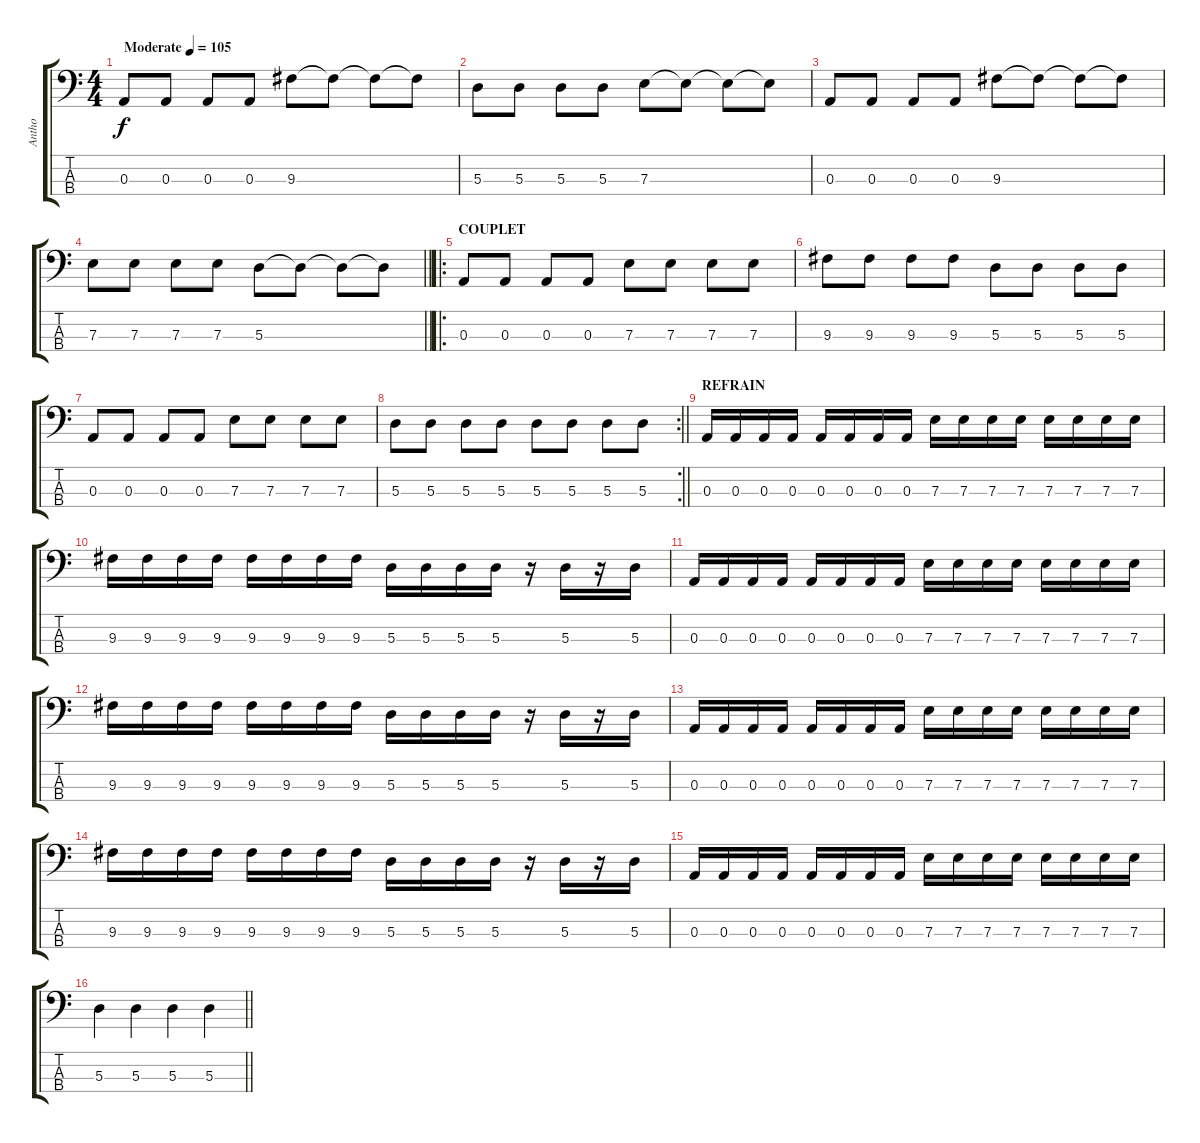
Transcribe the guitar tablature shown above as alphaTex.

\track ("Antho" "Antho") {instrument electricbassfinger}
\staff {score tabs}
\tuning (G2 D2 A1 E1) {hide}
\ts (4 4)
\tempo (105 "Moderate")
\clef f4
\ks c
0.3.8{dy f instrument electricbassfinger} 0.3.8 0.3.8 0.3.8 9.3.8 9.3{t}.8 9.3{t}.8 9.3{t}.8 |
5.3.8 5.3.8 5.3.8 5.3.8 7.3.8 7.3{t}.8 7.3{t}.8 7.3{t}.8 |
0.3.8 0.3.8 0.3.8 0.3.8 9.3.8 9.3{t}.8 9.3{t}.8 9.3{t}.8 |
\barLineRight lightlight
7.3.8 7.3.8 7.3.8 7.3.8 5.3.8 5.3{t}.8 5.3{t}.8 5.3{t}.8 |
\ro
\section ("" "COUPLET")
0.3.8 0.3.8 0.3.8 0.3.8 7.3.8 7.3.8 7.3.8 7.3.8 |
9.3.8 9.3.8 9.3.8 9.3.8 5.3.8 5.3.8 5.3.8 5.3.8 |
0.3.8 0.3.8 0.3.8 0.3.8 7.3.8 7.3.8 7.3.8 7.3.8 |
\rc 2
\barLineRight lightlight
5.3.8 5.3.8 5.3.8 5.3.8 5.3.8 5.3.8 5.3.8 5.3.8 |
\section ("" "REFRAIN")
0.3.16 0.3.16 0.3.16 0.3.16 0.3.16 0.3.16 0.3.16 0.3.16 7.3.16 7.3.16 7.3.16 7.3.16 7.3.16 7.3.16 7.3.16 7.3.16 |
9.3.16 9.3.16 9.3.16 9.3.16 9.3.16 9.3.16 9.3.16 9.3.16 5.3.16 5.3.16 5.3.16 5.3.16 r.16 5.3.16 r.16 5.3.16 |
0.3.16 0.3.16 0.3.16 0.3.16 0.3.16 0.3.16 0.3.16 0.3.16 7.3.16 7.3.16 7.3.16 7.3.16 7.3.16 7.3.16 7.3.16 7.3.16 |
9.3.16 9.3.16 9.3.16 9.3.16 9.3.16 9.3.16 9.3.16 9.3.16 5.3.16 5.3.16 5.3.16 5.3.16 r.16 5.3.16 r.16 5.3.16 |
0.3.16 0.3.16 0.3.16 0.3.16 0.3.16 0.3.16 0.3.16 0.3.16 7.3.16 7.3.16 7.3.16 7.3.16 7.3.16 7.3.16 7.3.16 7.3.16 |
9.3.16 9.3.16 9.3.16 9.3.16 9.3.16 9.3.16 9.3.16 9.3.16 5.3.16 5.3.16 5.3.16 5.3.16 r.16 5.3.16 r.16 5.3.16 |
0.3.16 0.3.16 0.3.16 0.3.16 0.3.16 0.3.16 0.3.16 0.3.16 7.3.16 7.3.16 7.3.16 7.3.16 7.3.16 7.3.16 7.3.16 7.3.16 |
\barLineRight lightlight
5.3.4 5.3.4 5.3.4 5.3.4
